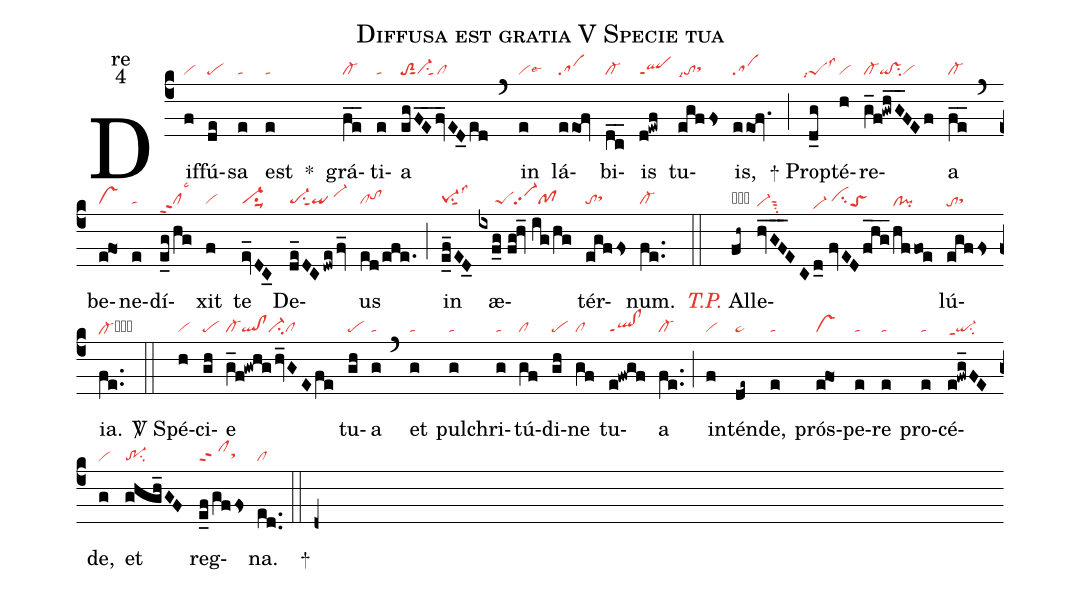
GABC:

name:Diffusa est gratia V Specie tua;
office-part:re;
mode:4;
nabc-lines:1;
%%
(c4) Dif(f|vi)fú(de|pe)sa(e|ta) est(e|ta) <sp>*</sp>() grá(fe__|cl-)ti(e|ta)a(egFE__fv_ED_0ed|toS2sut1vi-su1sut1cl) (`) in(e|vilse6) lá(eeof|sa)bi(dc__|cl-)is(d!ewf|qlppt1) tu(egffs|tolsi7sthh)is,(eeof.|sa) (;) <sp>+</sp> Prop(d_g|``peSlsi7lss3)té(h|vi)re(g_f!gwhG__FEf|cl-qi!vssu2vi)a(fe__|cl-) (`) be(e@fo1|vs)ne(e|ta)dí(e_g/hg|clppt2lsc3)xit(f|vi) te(ev_DC_0|vi-su1suu1) De(de_DC/dwe/fv_|pe-su1sut1qi/vi-hi)us(ed/efe.|cltohh) (;) in(e_f_ED_0|pe-1su1sut1lss3) æ(ixf_g//fg!hv_//ig/hg|/////peSvi-pp2pf)tér(egffs|tosthh)num.(fe..|cl-) (::) <c><i>T.P.</i></c> {A}l(fh~|obpe~he)le(hvGF___EC|vi-hesut2su2|d_0//fvEDfhg___|vi-hd/cihgtoShe|hffoe|clhe!pihe)lú(egffs|tohesthg){ia}.(fe..|cl-hecb) (::) <sp>V/</sp> Spé(h|vi)ci(gh|pe)e(g_f!gwhg/hv_GEfe|cl-ql!clci-cl) tu(gh|pe)a(g|ta) (`) et(g|ta) pul(g|ta)chri(g|ta)tú(gf|cl)di(gh|pe)ne(gf|cl) tu(e!fwgf|ql!clppt1)a(fe..|cl-) (;) in(f|vi)tén(de~|pe~)de,(e|ta) prós(e@fo1|vs)pe(e|ta)re(e|ta) pro(e|ta)cé(e!fwg_FE|qi-ppt1su2)de,(g|vi) et(ghgh_GF|tr-1su2) reg(e_f/gffs|clppt2sthh)na.(ed..|cl) <sp>+</sp>(::d+z)
